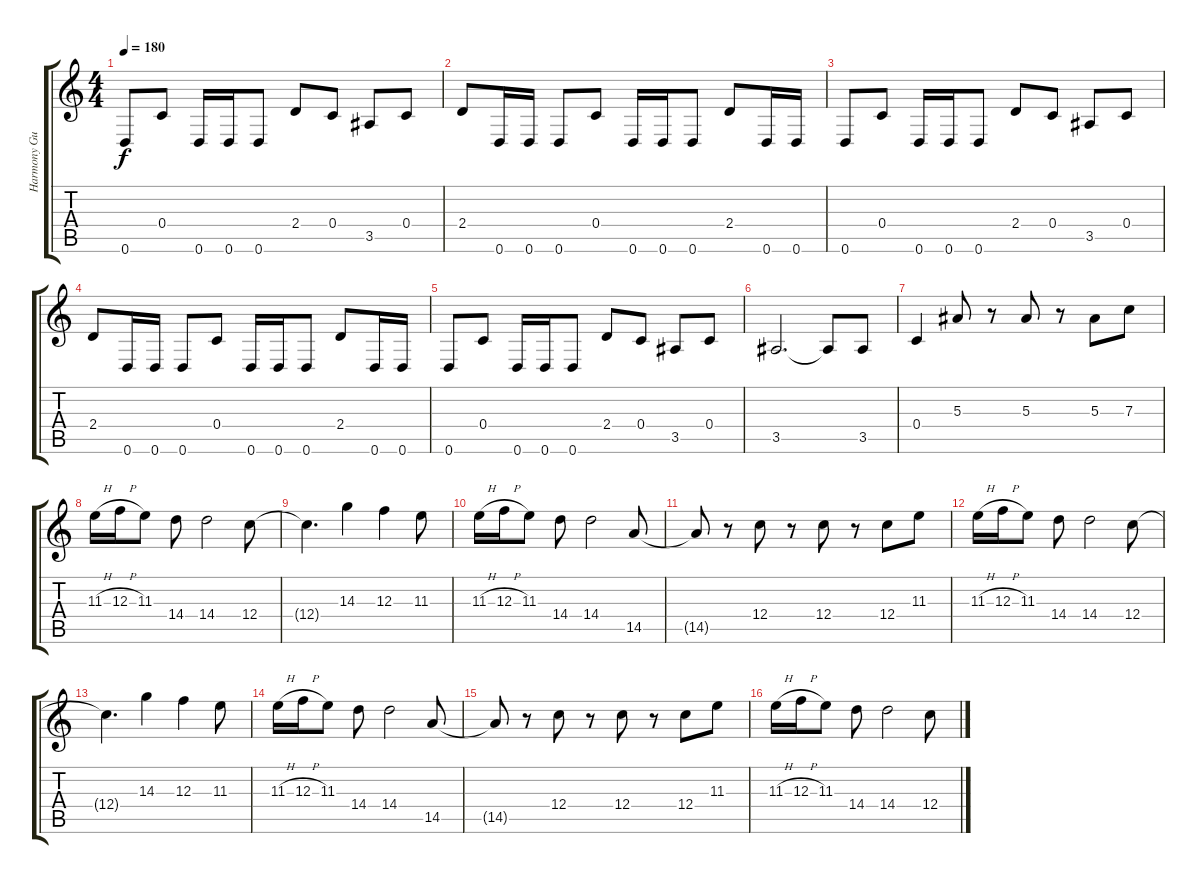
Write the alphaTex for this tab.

\track ("Harmony Guitar" "Harmony Gu") {instrument distortionguitar}
\staff {score tabs}
\tuning (D4 A3 F3 C3 G2 D2) {hide}
\ts (4 4)
\tempo 180
\clef g2
\ks c
0.6.8{dy f} 0.4.8 0.6.16 0.6.16 0.6.8 2.4.8 0.4.8 3.5.8 0.4.8 |
2.4.8 0.6.16 0.6.16 0.6.8 0.4.8 0.6.16 0.6.16 0.6.8 2.4.8 0.6.16 0.6.16 |
0.6.8 0.4.8 0.6.16 0.6.16 0.6.8 2.4.8 0.4.8 3.5.8 0.4.8 |
2.4.8 0.6.16 0.6.16 0.6.8 0.4.8 0.6.16 0.6.16 0.6.8 2.4.8 0.6.16 0.6.16 |
0.6.8 0.4.8 0.6.16 0.6.16 0.6.8 2.4.8 0.4.8 3.5.8 0.4.8 |
3.5.2{d} 3.5{t}.8 3.5.8 |
0.4.4 5.3.8 r.8 5.3.8 r.8 5.3.8 7.3.8 |
11.3{h}.16 12.3{h}.16 11.3.8 14.4.8 14.4.2 12.4.8 |
12.4{t}.4{d} 14.3.4 12.3.4 11.3.8 |
11.3{h}.16 12.3{h}.16 11.3.8 14.4.8 14.4.2 14.5.8 |
14.5{t}.8 r.8 12.4.8 r.8 12.4.8 r.8 12.4.8 11.3.8 |
11.3{h}.16 12.3{h}.16 11.3.8 14.4.8 14.4.2 12.4.8 |
12.4{t}.4{d} 14.3.4 12.3.4 11.3.8 |
11.3{h}.16 12.3{h}.16 11.3.8 14.4.8 14.4.2 14.5.8 |
14.5{t}.8 r.8 12.4.8 r.8 12.4.8 r.8 12.4.8 11.3.8 |
11.3{h}.16 12.3{h}.16 11.3.8 14.4.8 14.4.2 12.4.8
